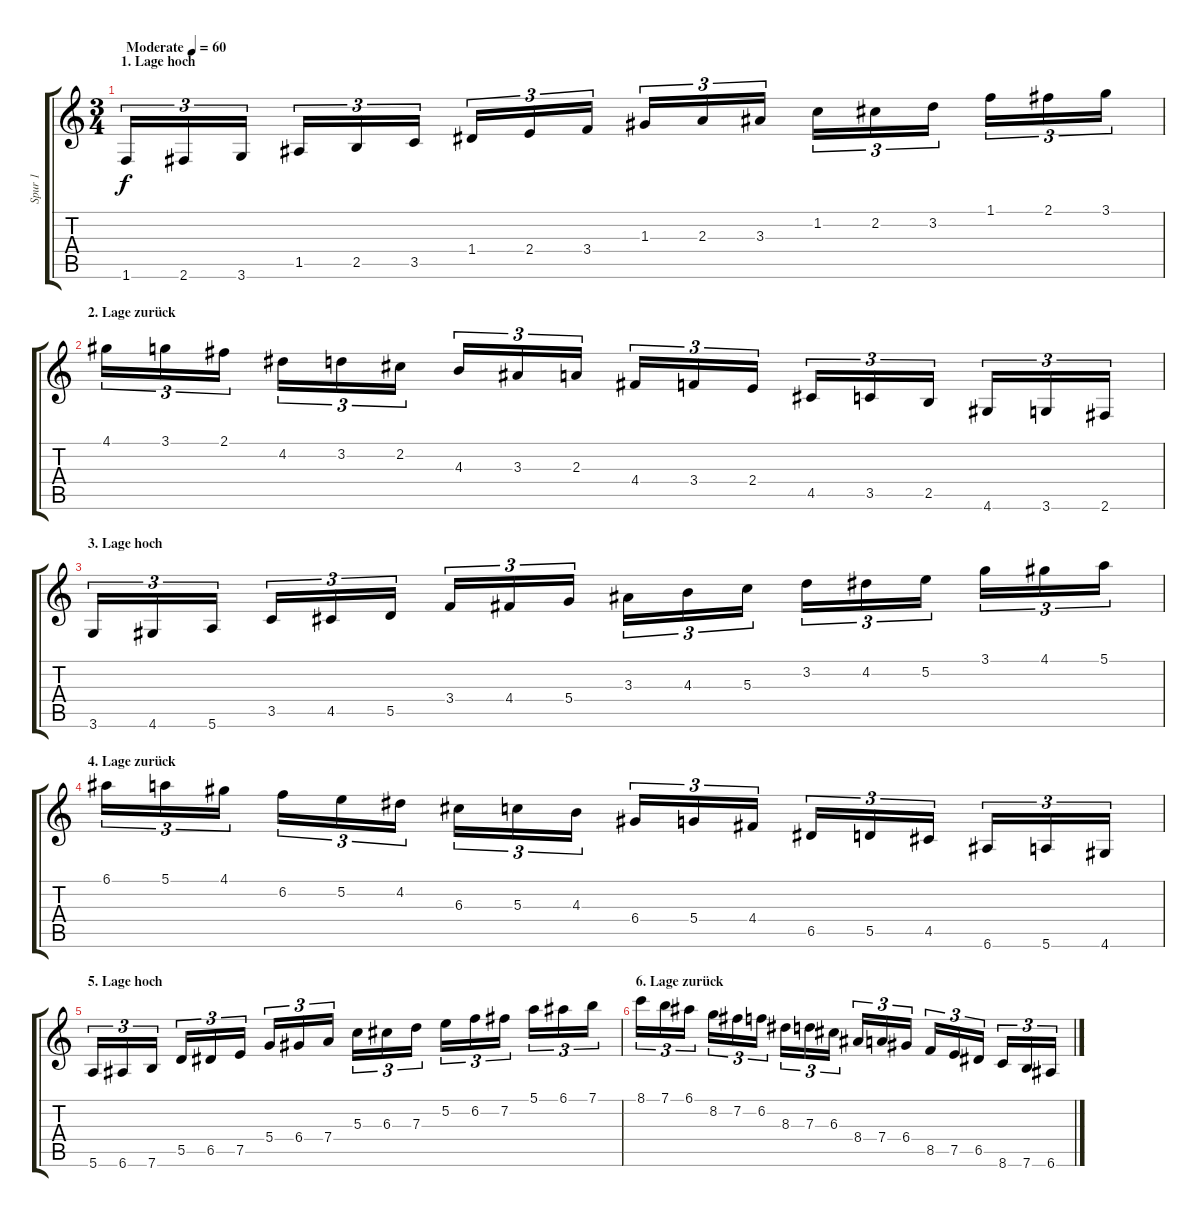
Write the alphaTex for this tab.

\track ("Spur 1" "Spur 1") {instrument acousticguitarsteel}
\staff {score tabs}
\tuning (E4 B3 G3 D3 A2 E2) {hide}
\ts (3 4)
\section ("" "1. Lage hoch")
\tempo (60 "Moderate")
\clef g2
\ks c
1.6.16{tu (3 2) dy f instrument acousticguitarsteel} 2.6.16{tu (3 2)} 3.6.16{tu (3 2)} 1.5.16{tu (3 2)} 2.5.16{tu (3 2)} 3.5.16{tu (3 2)} 1.4.16{tu (3 2)} 2.4.16{tu (3 2)} 3.4.16{tu (3 2)} 1.3.16{tu (3 2)} 2.3.16{tu (3 2)} 3.3.16{tu (3 2)} 1.2.16{tu (3 2)} 2.2.16{tu (3 2)} 3.2.16{tu (3 2)} 1.1.16{tu (3 2)} 2.1.16{tu (3 2)} 3.1.16{tu (3 2)} |
\section ("" "2. Lage zurück")
4.1.16{tu (3 2)} 3.1.16{tu (3 2)} 2.1.16{tu (3 2)} 4.2.16{tu (3 2)} 3.2.16{tu (3 2)} 2.2.16{tu (3 2)} 4.3.16{tu (3 2)} 3.3.16{tu (3 2)} 2.3.16{tu (3 2)} 4.4.16{tu (3 2)} 3.4.16{tu (3 2)} 2.4.16{tu (3 2)} 4.5.16{tu (3 2)} 3.5.16{tu (3 2)} 2.5.16{tu (3 2)} 4.6.16{tu (3 2)} 3.6.16{tu (3 2)} 2.6.16{tu (3 2)} |
\section ("" "3. Lage hoch")
3.6.16{tu (3 2)} 4.6.16{tu (3 2)} 5.6.16{tu (3 2)} 3.5.16{tu (3 2)} 4.5.16{tu (3 2)} 5.5.16{tu (3 2)} 3.4.16{tu (3 2)} 4.4.16{tu (3 2)} 5.4.16{tu (3 2)} 3.3.16{tu (3 2)} 4.3.16{tu (3 2)} 5.3.16{tu (3 2)} 3.2.16{tu (3 2)} 4.2.16{tu (3 2)} 5.2.16{tu (3 2)} 3.1.16{tu (3 2)} 4.1.16{tu (3 2)} 5.1.16{tu (3 2)} |
\section ("" "4. Lage zurück")
6.1.16{tu (3 2)} 5.1.16{tu (3 2)} 4.1.16{tu (3 2)} 6.2.16{tu (3 2)} 5.2.16{tu (3 2)} 4.2.16{tu (3 2)} 6.3.16{tu (3 2)} 5.3.16{tu (3 2)} 4.3.16{tu (3 2)} 6.4.16{tu (3 2)} 5.4.16{tu (3 2)} 4.4.16{tu (3 2)} 6.5.16{tu (3 2)} 5.5.16{tu (3 2)} 4.5.16{tu (3 2)} 6.6.16{tu (3 2)} 5.6.16{tu (3 2)} 4.6.16{tu (3 2)} |
\section ("" "5. Lage hoch")
5.6.16{tu (3 2)} 6.6.16{tu (3 2)} 7.6.16{tu (3 2)} 5.5.16{tu (3 2)} 6.5.16{tu (3 2)} 7.5.16{tu (3 2)} 5.4.16{tu (3 2)} 6.4.16{tu (3 2)} 7.4.16{tu (3 2)} 5.3.16{tu (3 2)} 6.3.16{tu (3 2)} 7.3.16{tu (3 2)} 5.2.16{tu (3 2)} 6.2.16{tu (3 2)} 7.2.16{tu (3 2)} 5.1.16{tu (3 2)} 6.1.16{tu (3 2)} 7.1.16{tu (3 2)} |
\section ("" "6. Lage zurück")
8.1.16{tu (3 2)} 7.1.16{tu (3 2)} 6.1.16{tu (3 2)} 8.2.16{tu (3 2)} 7.2.16{tu (3 2)} 6.2.16{tu (3 2)} 8.3.16{tu (3 2)} 7.3.16{tu (3 2)} 6.3.16{tu (3 2)} 8.4.16{tu (3 2)} 7.4.16{tu (3 2)} 6.4.16{tu (3 2)} 8.5.16{tu (3 2)} 7.5.16{tu (3 2)} 6.5.16{tu (3 2)} 8.6.16{tu (3 2)} 7.6.16{tu (3 2)} 6.6.16{tu (3 2)}
